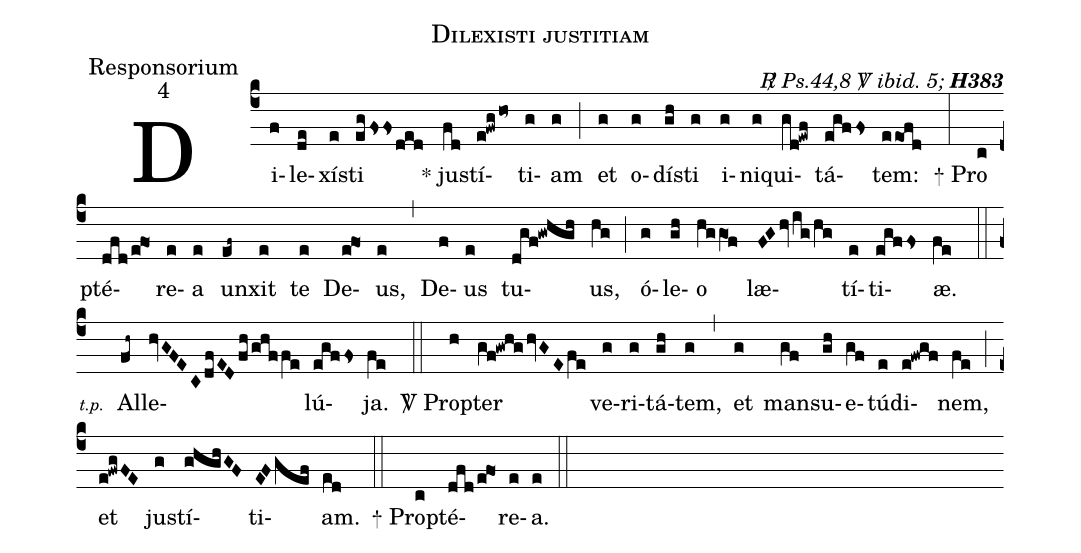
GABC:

name:Dilexisti justitiam;
office-part:Responsorium;
mode:4;
commentary:{\itshape\mdseries \Rbar\ Ps.44,8  \Vbar\  ibid.\ 5;\/}  {\bfseries H383};
%%
(c4) Di(f)le(de)xí(e)sti(egFssded)
<sp>*</sp> ju(fd)stí(e!fwgho~)ti(g)am(g) (;)
et(g) o(g)dí(gh)sti(g) i(g)ni(g)qui(gd!ewf)tá(egfFs)tem:(e/eo1fd) (:)
<sp>+</sp> Pro(c)pté(dfd/e!fo1)re(e)a(e) un(ef~)xit(e) te(e) De(e!fo1)us,(e) (,)
De(f)us(e) tu(dgf!gwhgh)us,(hg) (;)
ó(g)le(gh)o(hggO1f) læ(FGhvig/hg)tí(e)ti(egfFs)æ.(fe) (::)
<v>{\scriptsize\itshape t.p.\ }</v> Al(fh~)le(hvG0F0E0C2dfEDfh/ghffe)lú(egfFs)ja.(fe) (::)
<sp>V/</sp> Pro(h)pter(gf!gwhghvGEfe) ve(g)ri(g)tá(gh)tem,(g) (,)
et(g) man(gf)su(gh)e(gf)tú(e)di(e!fwgf)nem,(fe) (;)
et(e!fwgFE) ju(g)stí(ghghGF)ti(EFgef)am.(ed) (::)
<sp>+</sp> Pro(c)pté(dfd/e!fo1)re(e)a.(e) (::)
